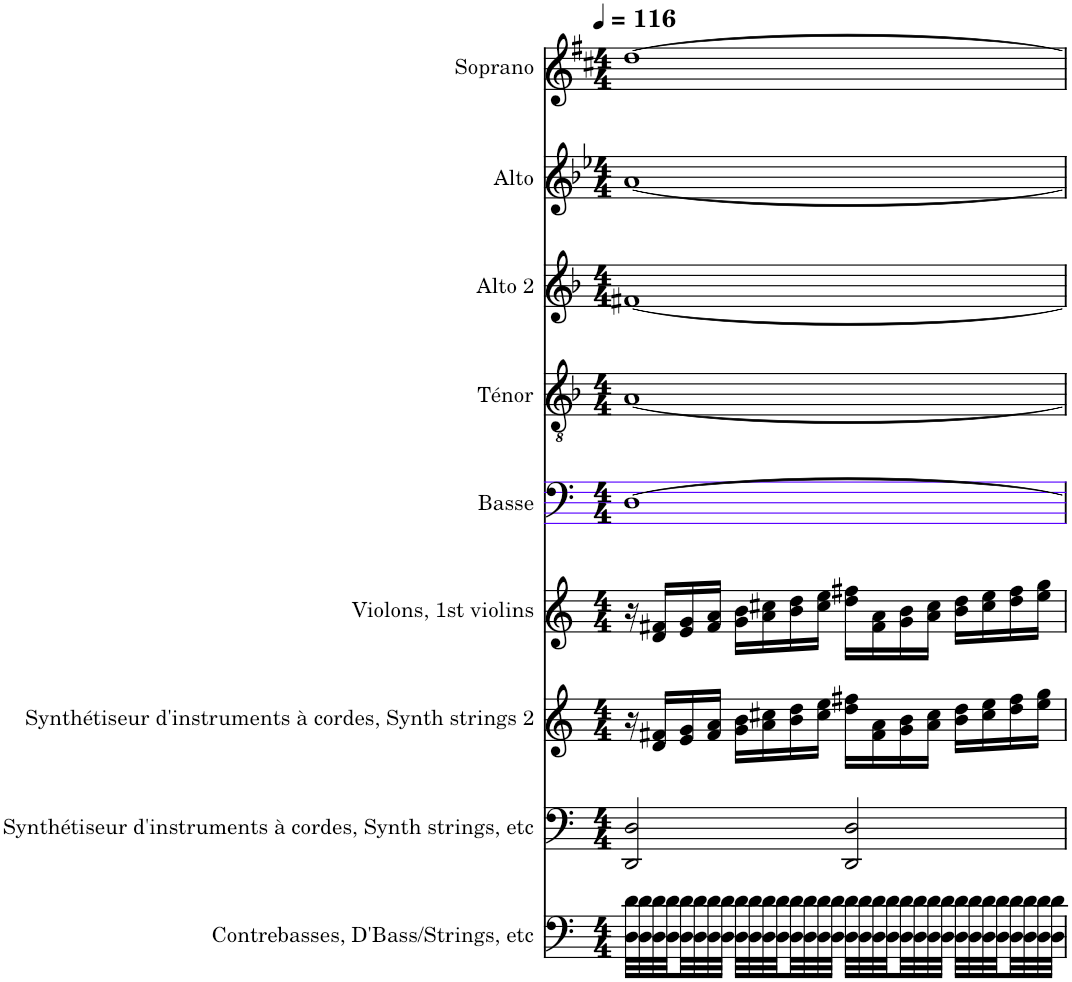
**kern	**kern	**kern	**kern	**kern	**kern	**kern	**kern	**kern
*part9	*part8	*part7	*part6	*part5	*part4	*part3	*part2	*part1
*staff9	*staff8	*staff7	*staff6	*staff5	*staff4	*staff3	*staff2	*staff1
*I"Contrebasses, D'Bass/Strings, etc	*I"Synthétiseur d'instruments à cordes, Synth strings, etc	*I"Synthétiseur d'instruments à cordes, Synth strings 2	*I"Violons, 1st violins	*I"Basse	*I"Ténor	*I"Alto 2	*I"Alto	*I"Soprano
*I'Cbs.	*I'Synth.	*I'Synth.	*I'Vlns.	*I'B.	*I'T.	*I'A2.	*I'A.	*I'S.
*	*	*	*	*stria5	*	*	*	*
*clefF4	*clefF4	*clefG2	*clefG2	*clefF4	*clefGv2	*clefG2	*clefG2	*clefG2
*Trd7c12	*	*	*	*	*	*	*	*
*k[]	*k[]	*k[]	*k[]	*k[]	*k[b-]	*k[b-]	*k[b-e-]	*k[f#c#]
*M4/4	*M4/4	*M4/4	*M4/4	*M4/4	*M4/4	*M4/4	*M4/4	*M4/4
*MM116	*MM116	*MM116	*MM116	*MM116	*MM116	*MM116	*MM116	*MM116
=1	=1	=1	=1	=1	=1	=1	=1	=1
32D\ 32d\LLL	2DD/ 2D/	16r	16r	[1D	[1A	[1f#X	[1a	[1dd
32D\ 32d\	.	.	.	.	.	.	.	.
32D\ 32d\	.	16d/ 16f#X/LL	16d/ 16f#X/LL	.	.	.	.	.
32D\ 32d\	.	.	.	.	.	.	.	.
32D\ 32d\	.	16e/ 16g/	16e/ 16g/	.	.	.	.	.
32D\ 32d\	.	.	.	.	.	.	.	.
32D\ 32d\	.	16f#/ 16a/JJ	16f#/ 16a/JJ	.	.	.	.	.
32D\ 32d\JJJ	.	.	.	.	.	.	.	.
32D\ 32d\LLL	.	16g\ 16b\LL	16g\ 16b\LL	.	.	.	.	.
32D\ 32d\	.	.	.	.	.	.	.	.
32D\ 32d\	.	16a\ 16cc#X\	16a\ 16cc#X\	.	.	.	.	.
32D\ 32d\	.	.	.	.	.	.	.	.
32D\ 32d\	.	16b\ 16dd\	16b\ 16dd\	.	.	.	.	.
32D\ 32d\	.	.	.	.	.	.	.	.
32D\ 32d\	.	16cc#\ 16ee\JJ	16cc#\ 16ee\JJ	.	.	.	.	.
32D\ 32d\JJJ	.	.	.	.	.	.	.	.
32D\ 32d\LLL	2DD/ 2D/	16dd\ 16ff#X\LL	16dd\ 16ff#X\LL	.	.	.	.	.
32D\ 32d\	.	.	.	.	.	.	.	.
32D\ 32d\	.	16f#\ 16a\	16f#\ 16a\	.	.	.	.	.
32D\ 32d\	.	.	.	.	.	.	.	.
32D\ 32d\	.	16g\ 16b\	16g\ 16b\	.	.	.	.	.
32D\ 32d\	.	.	.	.	.	.	.	.
32D\ 32d\	.	16a\ 16cc#\JJ	16a\ 16cc#\JJ	.	.	.	.	.
32D\ 32d\JJJ	.	.	.	.	.	.	.	.
32D\ 32d\LLL	.	16b\ 16dd\LL	16b\ 16dd\LL	.	.	.	.	.
32D\ 32d\	.	.	.	.	.	.	.	.
32D\ 32d\	.	16cc#\ 16ee\	16cc#\ 16ee\	.	.	.	.	.
32D\ 32d\	.	.	.	.	.	.	.	.
32D\ 32d\	.	16dd\ 16ff#\	16dd\ 16ff#\	.	.	.	.	.
32D\ 32d\	.	.	.	.	.	.	.	.
32D\ 32d\	.	16ee\ 16gg\JJ	16ee\ 16gg\JJ	.	.	.	.	.
32D\ 32d\JJJ	.	.	.	.	.	.	.	.
=	=	=	=	=	=	=	=	=
*-	*-	*-	*-	*-	*-	*-	*-	*-
